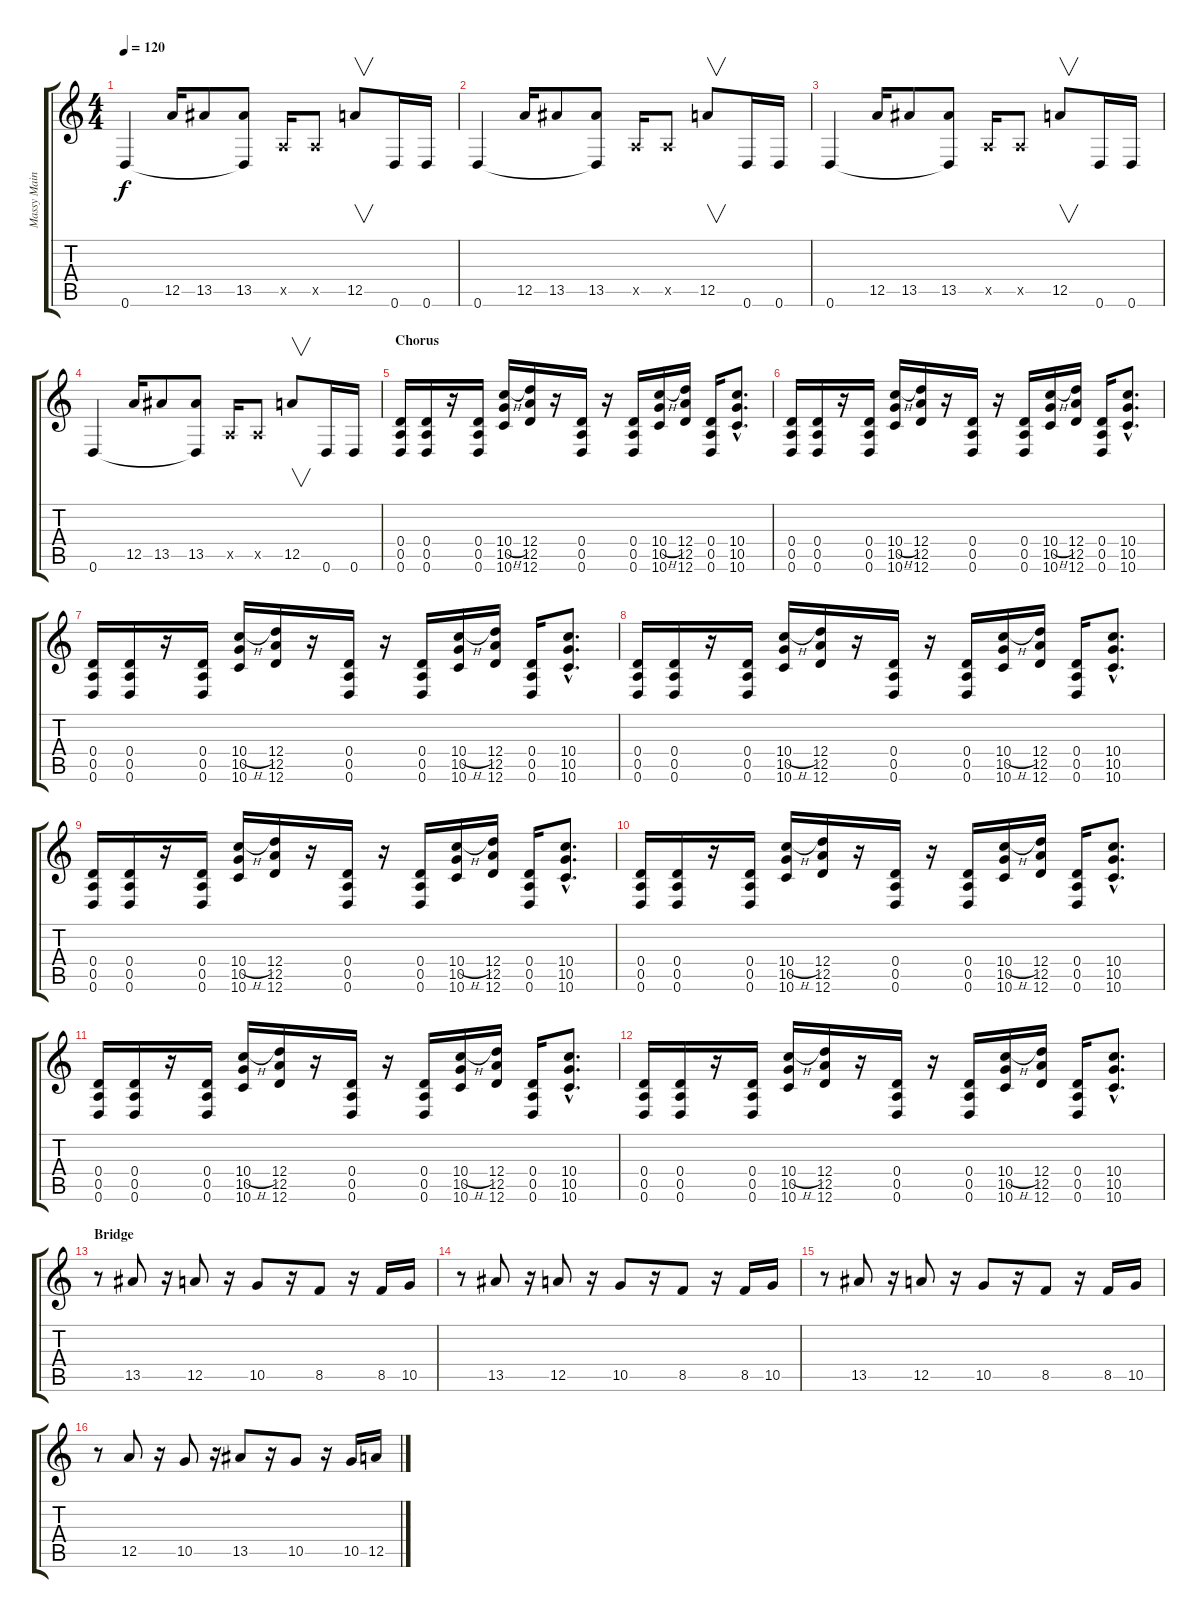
\track ("Massy Main" "Massy Main") {instrument distortionguitar}
\staff {score tabs}
\tuning (E4 B3 G3 D3 A2 D2) {hide}
\ts (4 4)
\tempo 120
\clef g2
\ks c
0.6.4{dy f} 12.5.16 13.5.8 (13.5 0.6{t}).8 0.5{x}.16 0.5{x}.8 12.5.8{v} 0.6.16 0.6.16 |
0.6.4 12.5.16 13.5.8 (13.5 0.6{t}).8 0.5{x}.16 0.5{x}.8 12.5.8{v} 0.6.16 0.6.16 |
0.6.4 12.5.16 13.5.8 (13.5 0.6{t}).8 0.5{x}.16 0.5{x}.8 12.5.8{v} 0.6.16 0.6.16 |
0.6.4 12.5.16 13.5.8 (13.5 0.6{t}).8 0.5{x}.16 0.5{x}.8 12.5.8{v} 0.6.16 0.6.16 |
\section ("" "Chorus")
(0.4 0.5 0.6).16 (0.4 0.5 0.6).16 r.16 (0.4 0.5 0.6).16 (10.4{h} 10.5 10.6).16 (12.4 12.5 12.6).16 r.16 (0.4 0.5 0.6).16 r.16 (0.4 0.5 0.6).16 (10.4{h} 10.5 10.6).16 (12.4 12.5 12.6).16 (0.4 0.5 0.6).16 (10.4{hac} 10.5{hac} 10.6{hac}).8{d} |
(0.4 0.5 0.6).16 (0.4 0.5 0.6).16 r.16 (0.4 0.5 0.6).16 (10.4{h} 10.5 10.6).16 (12.4 12.5 12.6).16 r.16 (0.4 0.5 0.6).16 r.16 (0.4 0.5 0.6).16 (10.4{h} 10.5 10.6).16 (12.4 12.5 12.6).16 (0.4 0.5 0.6).16 (10.4{hac} 10.5{hac} 10.6{hac}).8{d} |
(0.4 0.5 0.6).16 (0.4 0.5 0.6).16 r.16 (0.4 0.5 0.6).16 (10.4{h} 10.5 10.6).16 (12.4 12.5 12.6).16 r.16 (0.4 0.5 0.6).16 r.16 (0.4 0.5 0.6).16 (10.4{h} 10.5 10.6).16 (12.4 12.5 12.6).16 (0.4 0.5 0.6).16 (10.4{hac} 10.5{hac} 10.6{hac}).8{d} |
(0.4 0.5 0.6).16 (0.4 0.5 0.6).16 r.16 (0.4 0.5 0.6).16 (10.4{h} 10.5 10.6).16 (12.4 12.5 12.6).16 r.16 (0.4 0.5 0.6).16 r.16 (0.4 0.5 0.6).16 (10.4{h} 10.5 10.6).16 (12.4 12.5 12.6).16 (0.4 0.5 0.6).16 (10.4{hac} 10.5{hac} 10.6{hac}).8{d} |
(0.4 0.5 0.6).16 (0.4 0.5 0.6).16 r.16 (0.4 0.5 0.6).16 (10.4{h} 10.5 10.6).16 (12.4 12.5 12.6).16 r.16 (0.4 0.5 0.6).16 r.16 (0.4 0.5 0.6).16 (10.4{h} 10.5 10.6).16 (12.4 12.5 12.6).16 (0.4 0.5 0.6).16 (10.4{hac} 10.5{hac} 10.6{hac}).8{d} |
(0.4 0.5 0.6).16 (0.4 0.5 0.6).16 r.16 (0.4 0.5 0.6).16 (10.4{h} 10.5 10.6).16 (12.4 12.5 12.6).16 r.16 (0.4 0.5 0.6).16 r.16 (0.4 0.5 0.6).16 (10.4{h} 10.5 10.6).16 (12.4 12.5 12.6).16 (0.4 0.5 0.6).16 (10.4{hac} 10.5{hac} 10.6{hac}).8{d} |
(0.4 0.5 0.6).16 (0.4 0.5 0.6).16 r.16 (0.4 0.5 0.6).16 (10.4{h} 10.5 10.6).16 (12.4 12.5 12.6).16 r.16 (0.4 0.5 0.6).16 r.16 (0.4 0.5 0.6).16 (10.4{h} 10.5 10.6).16 (12.4 12.5 12.6).16 (0.4 0.5 0.6).16 (10.4{hac} 10.5{hac} 10.6{hac}).8{d} |
(0.4 0.5 0.6).16 (0.4 0.5 0.6).16 r.16 (0.4 0.5 0.6).16 (10.4{h} 10.5 10.6).16 (12.4 12.5 12.6).16 r.16 (0.4 0.5 0.6).16 r.16 (0.4 0.5 0.6).16 (10.4{h} 10.5 10.6).16 (12.4 12.5 12.6).16 (0.4 0.5 0.6).16 (10.4{hac} 10.5{hac} 10.6{hac}).8{d} |
\section ("" "Bridge")
r.8 13.5.8 r.16 12.5.8 r.16 10.5.8 r.16 8.5.8 r.16 8.5.16 10.5.16 |
r.8 13.5.8 r.16 12.5.8 r.16 10.5.8 r.16 8.5.8 r.16 8.5.16 10.5.16 |
r.8 13.5.8 r.16 12.5.8 r.16 10.5.8 r.16 8.5.8 r.16 8.5.16 10.5.16 |
r.8 12.5.8 r.16 10.5.8 r.16 13.5.8 r.16 10.5.8 r.16 10.5.16 12.5.16
